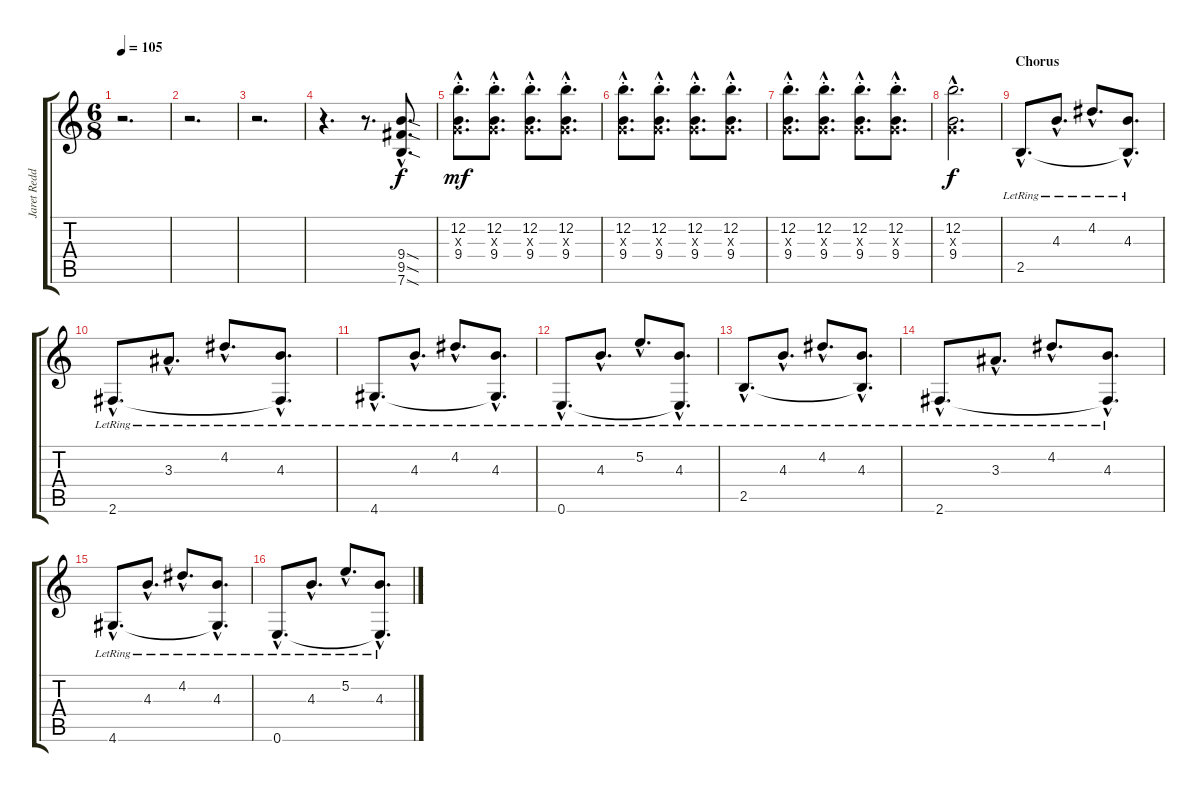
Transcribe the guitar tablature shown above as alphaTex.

\track ("Jaret Reddick - Lead Guitar" "Jaret Redd") {instrument distortionguitar}
\staff {score tabs}
\tuning (E4 B3 G3 D3 A2 E2) {hide}
\ts (6 8)
\tempo 105
\clef g2
\ks c
r.2{d dy f} |
r.2{d} |
r.2{d} |
r.4{d} r.8{d} (9.4{sod hac} 9.5{sod hac} 7.6{sod hac}).8{d} |
(12.2{hac st} 0.3{hac x} 9.4{hac st}).8{d dy mf} (12.2{hac st} 0.3{hac x} 9.4{hac st}).8{d} (12.2{hac st} 0.3{hac x} 9.4{hac st}).8{d} (12.2{hac st} 0.3{hac x} 9.4{hac st}).8{d} |
(12.2{hac st} 0.3{hac x} 9.4{hac st}).8{d} (12.2{hac st} 0.3{hac x} 9.4{hac st}).8{d} (12.2{hac st} 0.3{hac x} 9.4{hac st}).8{d} (12.2{hac st} 0.3{hac x} 9.4{hac st}).8{d} |
(12.2{hac st} 0.3{hac x} 9.4{hac st}).8{d} (12.2{hac st} 0.3{hac x} 9.4{hac st}).8{d} (12.2{hac st} 0.3{hac x} 9.4{hac st}).8{d} (12.2{hac st} 0.3{hac x} 9.4{hac st}).8{d} |
(12.2{hac} 0.3{hac x} 9.4{hac}).2{d dy f} |
\section ("" "Chorus")
2.5{hac lr}.8{d volume 15 instrument electricguitarclean} 4.3{hac lr}.8{d} 4.2{hac lr}.8{d} (4.3{hac lr} 2.5{hac t}).8{d} |
2.6{hac lr}.8{d volume 15 instrument electricguitarclean} 3.3{hac lr}.8{d} 4.2{hac lr}.8{d} (4.3{hac lr} 2.6{hac t}).8{d} |
4.6{hac lr}.8{d volume 15 instrument electricguitarclean} 4.3{hac lr}.8{d} 4.2{hac lr}.8{d} (4.3{hac lr} 4.6{hac t}).8{d} |
0.6{hac lr}.8{d volume 15 instrument electricguitarclean} 4.3{hac lr}.8{d} 5.2{hac lr}.8{d} (4.3{hac lr} 0.6{hac t}).8{d} |
2.5{hac lr}.8{d volume 15 instrument electricguitarclean} 4.3{hac lr}.8{d} 4.2{hac lr}.8{d} (4.3{hac lr} 2.5{hac t}).8{d} |
2.6{hac lr}.8{d volume 15 instrument electricguitarclean} 3.3{hac lr}.8{d} 4.2{hac lr}.8{d} (4.3{hac lr} 2.6{hac t}).8{d} |
4.6{hac lr}.8{d volume 15 instrument electricguitarclean} 4.3{hac lr}.8{d} 4.2{hac lr}.8{d} (4.3{hac lr} 4.6{hac t}).8{d} |
0.6{hac lr}.8{d volume 15 instrument electricguitarclean} 4.3{hac lr}.8{d} 5.2{hac lr}.8{d} (4.3{hac lr} 0.6{hac t}).8{d}
